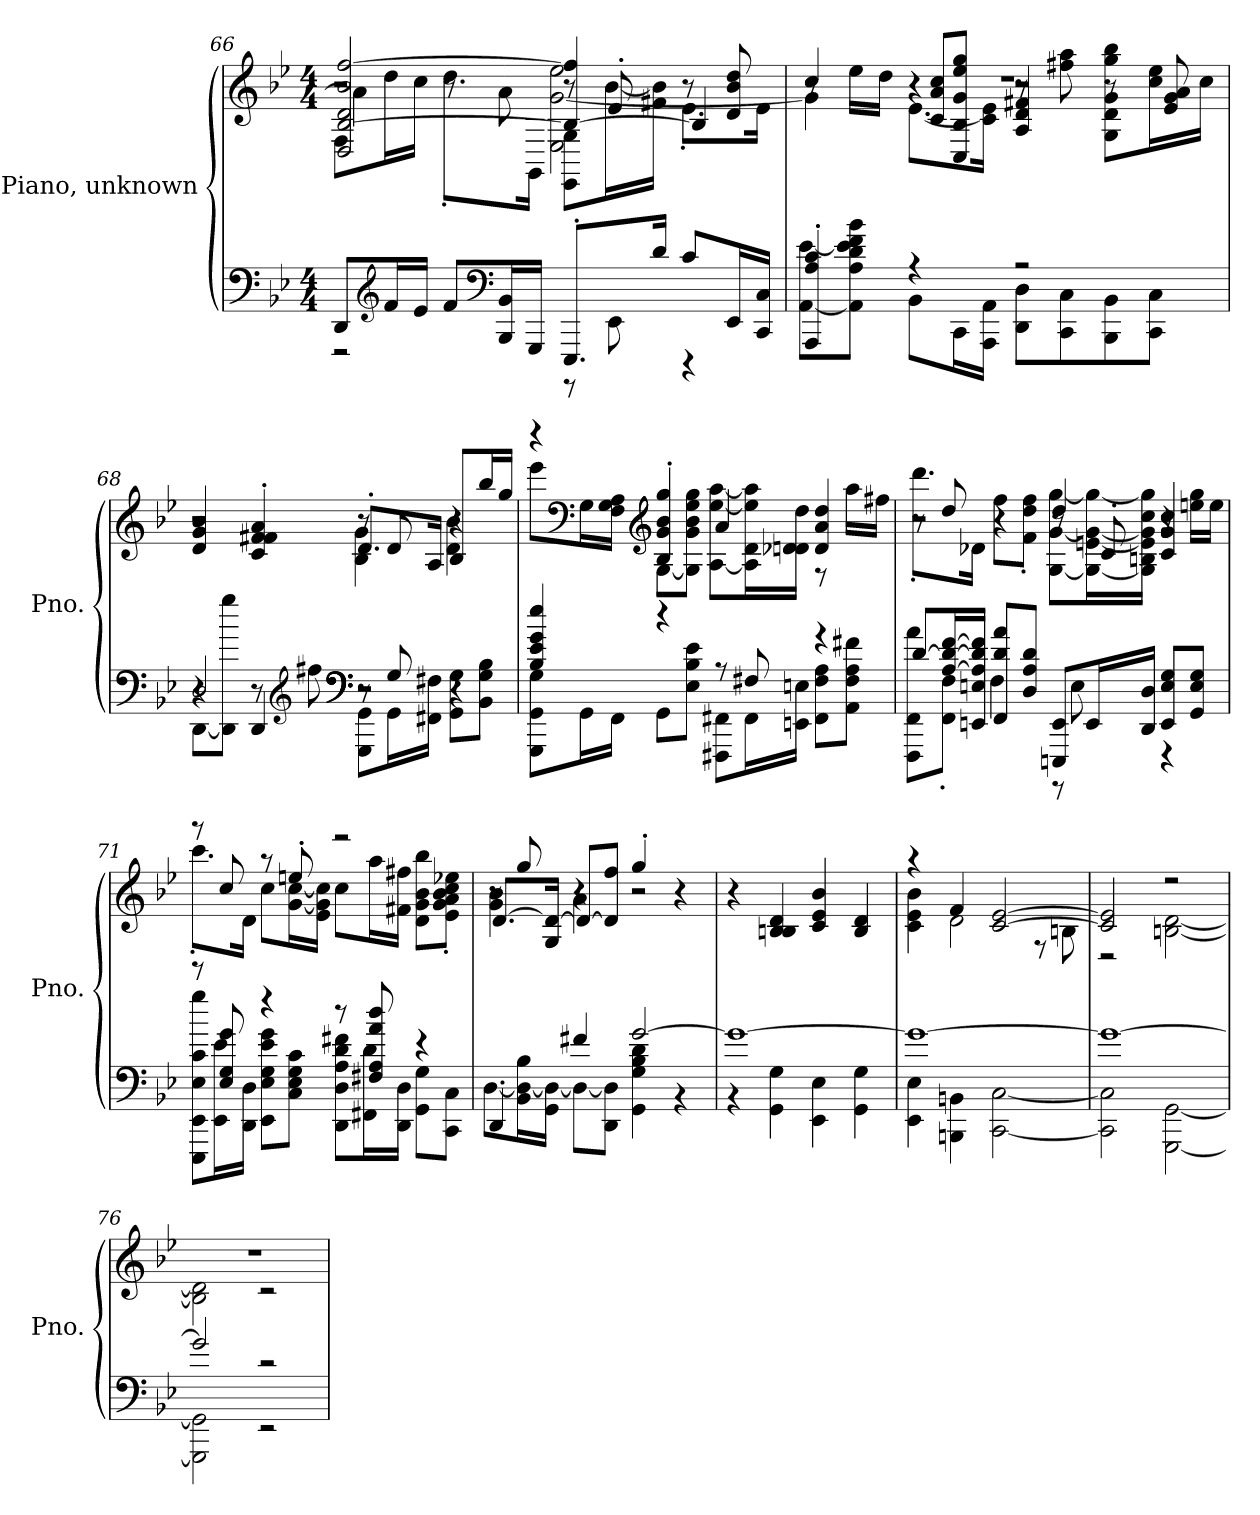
**kern	**kern
*part1	*part1
*staff2	*staff1
*I"Piano, unknown	*
*I'Pno.	*
*clefF4	*clefG2
*k[b-e-]	*k[b-e-]
*M4/4	*M4/4
=66	=66
*^	*^
*	*	*	*^
*	*	*	*	*^
8DD/L	2r	2r	8F\L	2D/ [2B-/ 2d/ 2b-/ [2ff/	4a\]
*clefG2	*	*	*	*	*
16f/L	.	.	16dd\L	.	.
16e-/JJ	.	.	16cc\JJ	.	.
8f/L	.	.	8.dd'\L	.	8r
*clefF4	*	*	*	*	*
16BBB-/ 16BB-/L	.	.	.	.	8a\
16GGG/JJ	.	.	16GG\Jk	.	.
8.EEE-'/L	8r	8r	8EE-\ 8G\L	4B-/_ 4ff/]	2E-\ [2g\ 2ee-\
.	8EE-\	8e-'/	[16b-\L	.	.
16d/Jk	.	.	16f#X\ 16b-\]JJ	.	.
8c/L	4r	8r	8.e-'\L	4B-/]	.
16EE-/L	.	8d/ 8b-/ 8dd/	.	.	.
16CC/ 16C/JJ	.	.	16e-\Jk	.	.
!!LO:LB:g=z	!!	!!	!!
=67	=67	=67	=67	=67	=67
4AAA/' 4A/' 4c/'	[8AA\ [8e-\L	1r	8r	4cc/	4g\]
.	8AA\] 8A\ 8d\ 8e-\] 8f\ 8b-\J	.	16ee-\LL	.	.
.	.	.	16dd\JJ	.	.
4r	8BB-\L	.	[8.e-\L	8c/ 8a/ 8cc/L	4r
.	16CC\L	.	.	8C/ 8B-/ 8g/ 8ee-/ 8gg/J	.
.	16AAA\ 16AA\JJ	.	16c\ 16e-\]Jk	.	.
2r	8DD\ 8D\L	.	8r	4A/ 4d/ 4f#X/	2r
.	8CC\ 8C\	.	8ff#X\ 8aa\	.	.
.	8BBB-\ 8BB-\	.	8G\ 8d\ 8g\ 8gg\ 8bb-\L	8r	.
.	8CC\ 8C\J	.	16cc\ 16ee-\L	8e-/ 8g/ 8a/	.
.	.	.	16cc\JJ	.	.
*	*	*	*	*v	*v
=68	=68	=68	=68	=68
*	*^	*	*	*
2D/	[8DD\L	4r	4d/ 4g/ 4b-/	2r	2r
.	8DD\] 8gg\J	.	.	.	.
.	8r	4DD/	4c/' 4f/' 4f#X/' 4a/'	.	.
*clefG2	*	*	*	*	*
.	8ff#X\	.	.	.	.
*clefF4	*	*	*	*	*
8r	8GGG\ 8GG\L	2r	8.d'/L	4B-\ 4g\	8r
8G/	16GG\L	.	.	.	8d/
.	16FF#X\ 16F#X\JJ	.	16A/Jk	.	.
4r	8GG\ 8G\L	.	8B-/L	4d\ 4b-\	4r
.	8BB-\ 8G\ 8B-\J	.	16bb-/L	.	.
.	.	.	16gg/JJ	.	.
*	*v	*v	*	*	*
*	*	*	*v	*v
!!LO:LB:g=z
=69	=69	=69	=69
4B-/ 4e-/ 4g/ 4ee-/	8GGG\ 8GG\ 8G\L	4r	8eee-\L
*	*	*clefF4	*
.	16GG\L	.	16G\L
.	16FF\JJ	.	16F\ 16G\ 16A\JJ
*	*	*clefG2	*
4r	8GG\L	4B-/' 4g/' 4b-/' 4gg/'	[8G\L
.	8E-\ 8B-\ 8e-\J	.	8G\] 8g\ 8b-\ 8ee-\ 8gg\J
8r	8FFF#X\ 8FF#X\L	4a/	[8A\ [8ee-\ [8aa\L
8F#X/	16FF#\L	.	16A\] 16d\ 16ee-\] 16aa\]L
.	16EEn\ 16En\JJ	.	16d-X\ 16dn\ 16dd\JJ
4r	8FF#\ 8F#\ 8A\L	4d/ 4a/ 4dd/	8r
.	8AA\ 8F#\ 8A\ 8f#X\J	.	16aa\LL
.	.	.	16ff#X\JJ
=70	=70	=70	=70
*	*	*	*^
[8d/L	8FFF\ 8FF\ 8a\L	8r	8.ddd'\L	2r
[16A/ 16d/_ [16f/L	8FF\' 8F\'J	8dd/	.	.
16EEn/ 16En/ 16A/] 16d/] 16f/]JJ	.	.	16d-X\Jk	.
8FF/ 8d/ 8a/L	4F\	4r	8ff\L	.
8D/ 8A/ 8d/J	.	.	8f\' 8dd\' 8ff\'J	.
8EEEn/ 8EE/L	8r	4dd/	[8G\ [8g\ [8gg\L	8r
16EE/L	8E\	.	16G\_ [16en\ 16g\_ 16gg\_L	8c'/
16DD/ 16D/JJ	.	.	16G\] 16Bn\ 16e\] 16g\] 16cc\ 16gg\]JJ	.
8EE/ 8E/ 8G/L	4r	4r	8r	4c/ 4g/ 4cc/
8GG/ 8E/ 8G/J	.	.	16een\ 16gg\LL	.
.	.	.	16ee\JJ	.
*	*	*	*v	*v
!!LO:PB:g=z
=71	=71	=71	=71
8r	8EEE-\ 8EE-\ 8E-\ 8c\ 8gg\L	8r	8.ccc'\L
8E-/ 8G/ 8g/	16EE-\ 16e-\L	8cc/	.
.	16DD\ 16D\JJ	.	16d\Jk
4r	8EE-\ 8E-\ 8G\ 8e-\ 8g\L	8r	8cc\L
.	8C\ 8E-\ 8G\ 8c\J	8een'/	[16g\ [16cc\L
.	.	.	16e-\ 16g\] 16cc\]JJ
8r	8DD\ 8D\ 8A\ 8d\ 8f#X\L	2r	8cc\L
8F#X/ 8A/ 8a/ 8dd/	16FF#X\ 16d\L	.	16aa\L
.	16DD\ 16D\JJ	.	16f#X\ 16ff#X\JJ
4r	8GG\ 8G\L	.	8d\ 8g\ 8b-\ 8bb-\L
.	8CC\ 8C\J	.	8e-\' 8g\' 8a\' 8b-\' 8cc\' 8ee-X\'J
=72	=72	=72	=72
*	*	*	*^
4DD'/	[8D\L	8r	4g\ 4b-\	[8.d/L
.	16BB-\ 16D\_ 16B-\L	8gg/	.	.
.	16GG\ 16D\_JJ	.	.	16G/ 16d/_Jk
4f#X/	8D\L_	4r	4a\	8d/L_
.	8DD\ 8D\]J	.	.	8d/] 8ff/J
[2g/	4GG\ 4G\ 4B-\ 4d\	2r	2r	4gg'/
.	4r	.	.	4r
*	*	*v	*v	*v
=73	=73	=73
1g_	4r	4r
.	4GG\ 4G\	4B-/ 4Bn/ 4d/
.	4EE-\ 4E-\	4c/ 4e-/ 4b-/
.	4GG\ 4G\	4B/ 4d/
=74	=74	=74
*	*	*^
1g_	4EE-\ 4E-\	4r	4c\ 4e-\ 4b-\
.	4BBBn\ 4BBn\	4f/	2d\
.	[2CC\ [2C\	[2c/ [2e-/	.
.	.	.	8r
.	.	.	8Bn\
!!LO:LB:g=z	!!
=75	=75	=75	=75
1g_	2CC\] 2C\]	2c/] 2e-/]	2r
.	[2GGG\ [2GG\	2r	[2Bn\ [2d\
=76	=76	=76	=76
2g/]	2GGG\] 2GG\]	1r	2B\] 2d\]
2r	2r	.	2r
*v	*v	*	*
*	*v	*v
=	=
*-	*-
